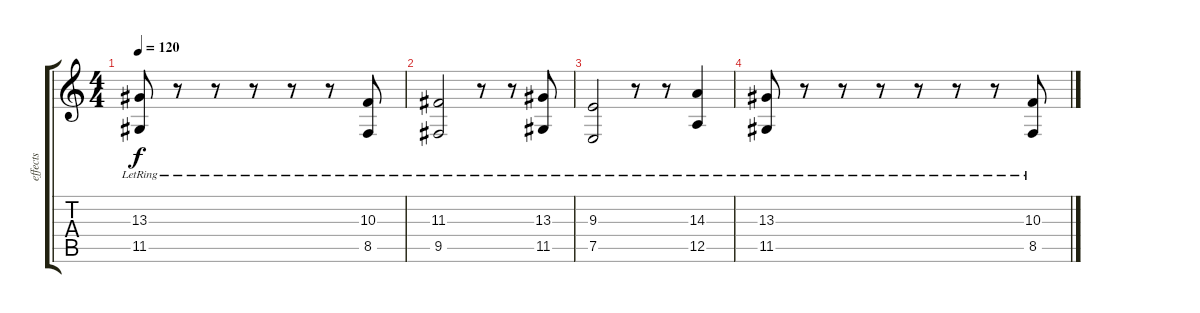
\track ("effects" "effects") {instrument fx7echoes}
\staff {score tabs}
\tuning (E4 B3 G3 D3 A2 E2) {hide}
\ts (4 4)
\tempo 120
\clef g2
\ks c
(13.3{lr} 11.5{lr}).8{dy f} r.8 r.8 r.8 r.8 r.8 (10.3 8.5{lr}).8 |
(11.3{lr} 9.5{lr}).2 r.8 r.8 (13.3{lr} 11.5{lr}).8 |
(9.3{lr} 7.5{lr}).2 r.8 r.8 (14.3{lr} 12.5{lr}).4 |
(13.3{lr} 11.5{lr}).8 r.8 r.8 r.8 r.8 r.8 r.8 (10.3{lr} 8.5{lr}).8
